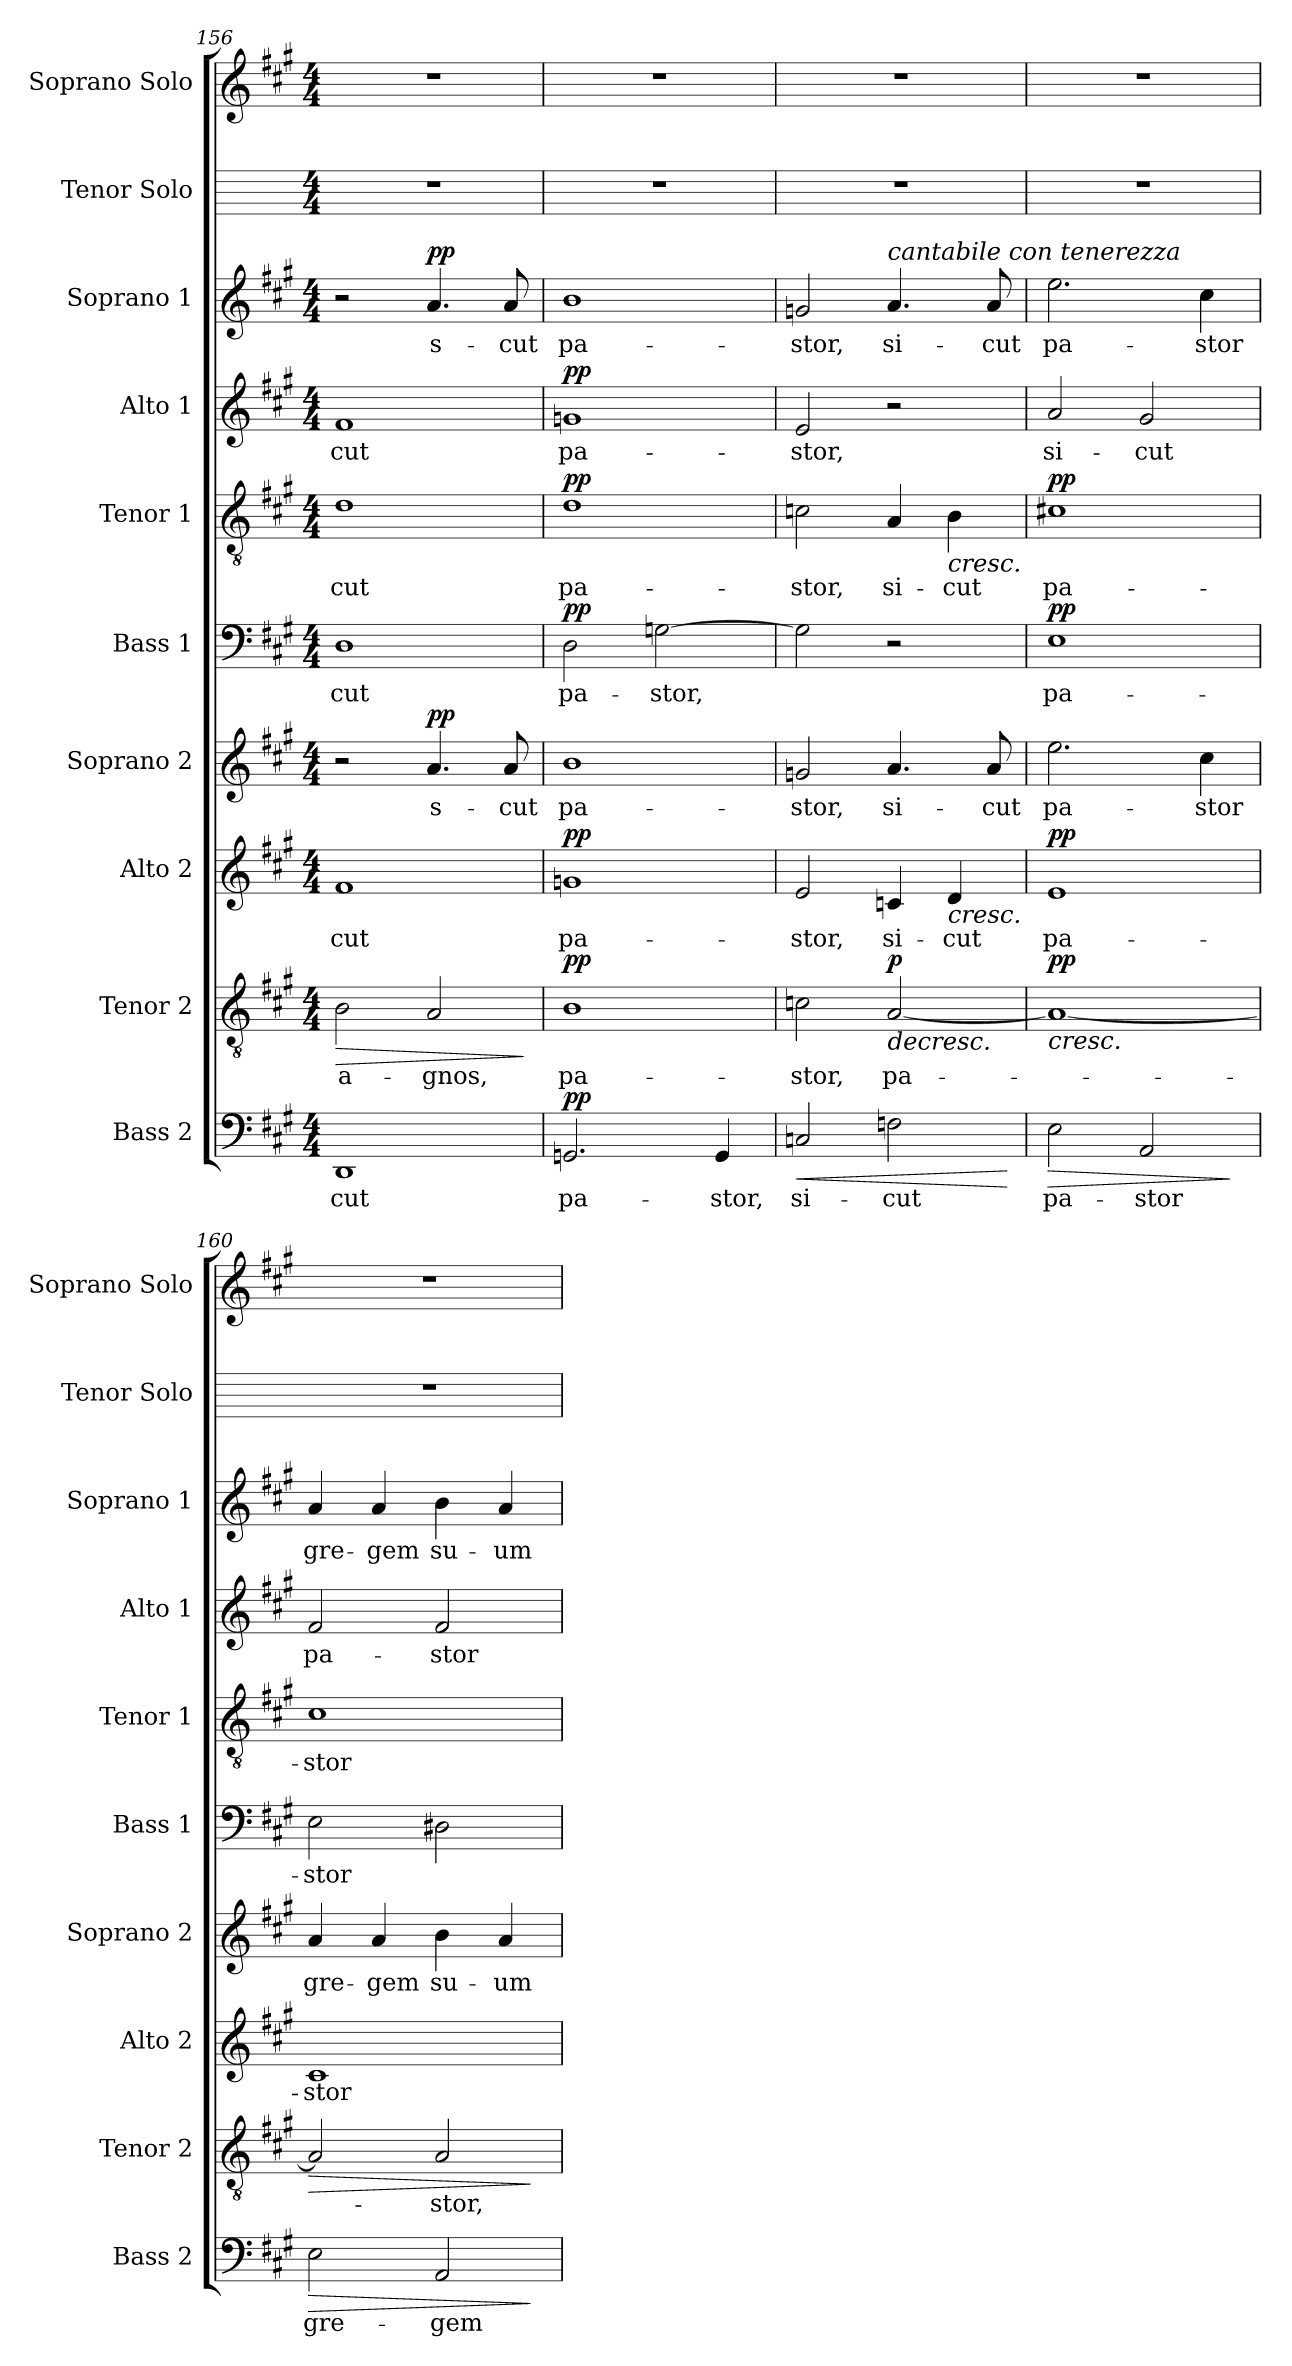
**kern	**text	**dynam	**kern	**text	**dynam	**kern	**text	**dynam	**kern	**text	**dynam	**kern	**text	**dynam	**kern	**text	**dynam	**kern	**text	**dynam	**kern	**text	**dynam	**kern	**kern
*part10	*part10	*part10	*part9	*part9	*part9	*part8	*part8	*part8	*part7	*part7	*part7	*part6	*part6	*part6	*part5	*part5	*part5	*part4	*part4	*part4	*part3	*part3	*part3	*part2	*part1
*staff10	*staff10	*staff10	*staff9	*staff9	*staff9	*staff8	*staff8	*staff8	*staff7	*staff7	*staff7	*staff6	*staff6	*staff6	*staff5	*staff5	*staff5	*staff4	*staff4	*staff4	*staff3	*staff3	*staff3	*staff2	*staff1
*I"Bass 2	*	*	*I"Tenor 2	*	*	*I"Alto 2	*	*	*I"Soprano 2	*	*	*I"Bass 1	*	*	*I"Tenor 1	*	*	*I"Alto 1	*	*	*I"Soprano 1	*	*	*I"Tenor Solo	*I"Soprano Solo
*I'Bass 2	*	*	*I'Tenor 2	*	*	*I'Alto 2	*	*	*I'Soprano 2	*	*	*I'Bass 1	*	*	*I'Tenor 1	*	*	*I'Alto 1	*	*	*I'Soprano 1	*	*	*I'Tenor Solo	*I'Soprano Solo
*clefF4	*	*	*clefGv2	*	*	*clefG2	*	*	*clefG2	*	*	*clefF4	*	*	*clefGv2	*	*	*clefG2	*	*	*clefG2	*	*	*	*clefG2
*k[f#c#g#]	*	*	*k[f#c#g#]	*	*	*k[f#c#g#]	*	*	*k[f#c#g#]	*	*	*k[f#c#g#]	*	*	*k[f#c#g#]	*	*	*k[f#c#g#]	*	*	*k[f#c#g#]	*	*	*	*k[f#c#g#]
*A:	*	*	*A:	*	*	*A:	*	*	*A:	*	*	*A:	*	*	*A:	*	*	*A:	*	*	*A:	*	*	*	*A:
*M4/4	*	*	*M4/4	*	*	*M4/4	*	*	*M4/4	*	*	*M4/4	*	*	*M4/4	*	*	*M4/4	*	*	*M4/4	*	*	*M4/4	*M4/4
=156	=156	=156	=156	=156	=156	=156	=156	=156	=156	=156	=156	=156	=156	=156	=156	=156	=156	=156	=156	=156	=156	=156	=156	=156	=156
!	!LO:LY:b	!	!	!LO:LY:b	!LO:HP:b	!	!LO:LY:b	!	!	!	!	!	!LO:LY:b	!	!	!LO:LY:b	!	!	!LO:LY:b	!	!	!	!	!	!
1DD	-cut	.	2B	a-	>	1f#	-cut	.	2r	.	.	1D	-cut	.	1d	-cut	.	1f#	-cut	.	2r	.	.	1r	1r
!	!	!	!	!LO:LY:b	!	!	!	!	!	!LO:LY:b	!LO:DY:a	!	!	!	!	!	!	!	!	!	!	!LO:LY:b	!LO:DY:a	!	!
.	.	.	2A	-gnos,	.	.	.	.	4.a	s-	pp	.	.	.	.	.	.	.	.	.	4.a	s-	pp	.	.
!	!	!	!	!	!	!	!	!	!	!LO:LY:b	!	!	!	!	!	!	!	!	!	!	!	!LO:LY:b	!	!	!
.	.	.	.	.	.	.	.	.	8a	-cut	.	.	.	.	.	.	.	.	.	.	8a	-cut	.	.	.
.	.	.	.	.	]	.	.	.	.	.	.	.	.	.	.	.	.	.	.	.	.	.	.	.	.
=157	=157	=157	=157	=157	=157	=157	=157	=157	=157	=157	=157	=157	=157	=157	=157	=157	=157	=157	=157	=157	=157	=157	=157	=157	=157
!	!LO:LY:b	!LO:DY:a	!	!LO:LY:b	!LO:DY:a	!	!LO:LY:b	!LO:DY:a	!	!LO:LY:b	!	!	!LO:LY:b	!LO:DY:a	!	!LO:LY:b	!LO:DY:a	!	!LO:LY:b	!LO:DY:a	!	!LO:LY:b	!	!	!
2.GGn	pa-	pp	1B	pa-	pp	1gn	pa-	pp	1b	pa-	.	2D	pa-	pp	1d	pa-	pp	1gn	pa-	pp	1b	pa-	.	1r	1r
!	!	!	!	!	!	!	!	!	!	!	!	!	!LO:LY:b	!	!	!	!	!	!	!	!	!	!	!	!
.	.	.	.	.	.	.	.	.	.	.	.	[2Gn	-stor,	.	.	.	.	.	.	.	.	.	.	.	.
!	!LO:LY:b	!	!	!	!	!	!	!	!	!	!	!	!	!	!	!	!	!	!	!	!	!	!	!	!
4GG	-stor,	.	.	.	.	.	.	.	.	.	.	.	.	.	.	.	.	.	.	.	.	.	.	.	.
=158	=158	=158	=158	=158	=158	=158	=158	=158	=158	=158	=158	=158	=158	=158	=158	=158	=158	=158	=158	=158	=158	=158	=158	=158	=158
!	!LO:LY:b	!LO:HP:b	!	!LO:LY:b	!	!	!LO:LY:b	!	!	!LO:LY:b	!	!	!	!	!	!LO:LY:b	!	!	!LO:LY:b	!	!	!LO:LY:b	!	!	!
2Cn	si-	<	2cn	-stor,	.	2e	-stor,	.	2gn	-stor,	.	2G]	.	.	2cn	-stor,	.	2e	-stor,	.	2gn	-stor,	.	1r	1r
!	!	!	!	!	!	!	!	!	!	!	!	!	!	!	!	!	!	!	!	!	!LO:TX:a:i:t=cantabile con tenerezza	!	!	!	!
!	!LO:LY:b	!	!	!LO:LY:b	!LO:HP:b	!	!LO:LY:b	!	!	!LO:LY:b	!	!	!	!	!	!LO:LY:b	!	!	!	!	!	!LO:LY:b	!	!	!
!	!	!	!	!	!LO:DY:n=1:a	!	!	!	!	!	!	!	!	!	!	!	!	!	!	!	!	!	!	!	!
2Fn	-cut	.	[2A	pa-	> p	4cn	si-	.	4.a	si-	.	2r	.	.	4A	si-	.	2r	.	.	4.a	si-	.	.	.
!	!	!	!	!	!	!	!LO:LY:b	!LO:HP:b	!	!	!	!	!	!	!	!LO:LY:b	!LO:HP:b	!	!	!	!	!	!	!	!
.	.	.	.	.	.	4d	-cut	<	.	.	.	.	.	.	4B	-cut	<	.	.	.	.	.	.	.	.
!	!	!	!	!	!	!	!	!	!	!LO:LY:b	!	!	!	!	!	!	!	!	!	!	!	!LO:LY:b	!	!	!
.	.	.	.	.	.	.	.	.	8a	-cut	.	.	.	.	.	.	.	.	.	.	8a	-cut	.	.	.
.	.	[	.	.	.	.	.	.	.	.	.	.	.	.	.	.	.	.	.	.	.	.	.	.	.
=159	=159	=159	=159	=159	=159	=159	=159	=159	=159	=159	=159	=159	=159	=159	=159	=159	=159	=159	=159	=159	=159	=159	=159	=159	=159
!	!LO:LY:b	!LO:HP:b	!	!	!LO:HP:b	!	!LO:LY:b	!	!	!LO:LY:b	!	!	!LO:LY:b	!	!	!LO:LY:b	!	!	!LO:LY:b	!	!	!LO:LY:b	!	!	!
!	!	!	!	!	!LO:DY:n=1:a	!	!	!LO:DY:a	!	!	!	!	!	!LO:DY:a	!	!	!LO:DY:a	!	!	!	!	!	!	!	!
2E	pa-	>	1A_	.	< pp	1e	pa-	pp	2.ee	pa-	.	1E	pa-	pp	1c#X	pa-	pp	2a	si-	.	2.ee	pa-	.	1r	1r
!	!LO:LY:b	!	!	!	!	!	!	!	!	!	!	!	!	!	!	!	!	!	!LO:LY:b	!	!	!	!	!	!
2AA	-stor	.	.	.	.	.	.	.	.	.	.	.	.	.	.	.	.	2g#	-cut	.	.	.	.	.	.
!	!	!	!	!	!	!	!	!	!	!LO:LY:b	!	!	!	!	!	!	!	!	!	!	!	!LO:LY:b	!	!	!
.	.	.	.	.	.	.	.	.	4cc#	-stor	.	.	.	.	.	.	.	.	.	.	4cc#	-stor	.	.	.
.	.	]	.	.	]	.	.	[	.	.	.	.	.	.	.	.	[	.	.	.	.	.	.	.	.
=160	=160	=160	=160	=160	=160	=160	=160	=160	=160	=160	=160	=160	=160	=160	=160	=160	=160	=160	=160	=160	=160	=160	=160	=160	=160
!	!LO:LY:b	!LO:HP:b	!	!	!LO:HP:b	!	!LO:LY:b	!	!	!LO:LY:b	!	!	!LO:LY:b	!	!	!LO:LY:b	!	!	!LO:LY:b	!	!	!LO:LY:b	!	!	!
2E	gre-	>	2A]	.	>	1c#	-stor	.	4a	gre-	.	2E	-stor	.	1c#	-stor	.	2f#	pa-	.	4a	gre-	.	1r	1r
!	!	!	!	!	!	!	!	!	!	!LO:LY:b	!	!	!	!	!	!	!	!	!	!	!	!LO:LY:b	!	!	!
.	.	.	.	.	.	.	.	.	4a	-gem	.	.	.	.	.	.	.	.	.	.	4a	-gem	.	.	.
!	!LO:LY:b	!	!	!LO:LY:b	!	!	!	!	!	!LO:LY:b	!	!	!	!	!	!	!	!	!LO:LY:b	!	!	!LO:LY:b	!	!	!
2AA	-gem	.	2A	-stor,	[	.	.	.	4b	su-	.	2D#X	.	.	.	.	.	2f#	-stor	.	4b	su-	.	.	.
!	!	!	!	!	!	!	!	!	!	!LO:LY:b	!	!	!	!	!	!	!	!	!	!	!	!LO:LY:b	!	!	!
.	.	.	.	.	.	.	.	.	4a	-um	.	.	.	.	.	.	.	.	.	.	4a	-um	.	.	.
.	.	]	.	.	]	.	.	.	.	.	.	.	.	.	.	.	.	.	.	.	.	.	.	.	.
=	=	=	=	=	=	=	=	=	=	=	=	=	=	=	=	=	=	=	=	=	=	=	=	=	=
*-	*-	*-	*-	*-	*-	*-	*-	*-	*-	*-	*-	*-	*-	*-	*-	*-	*-	*-	*-	*-	*-	*-	*-	*-	*-
